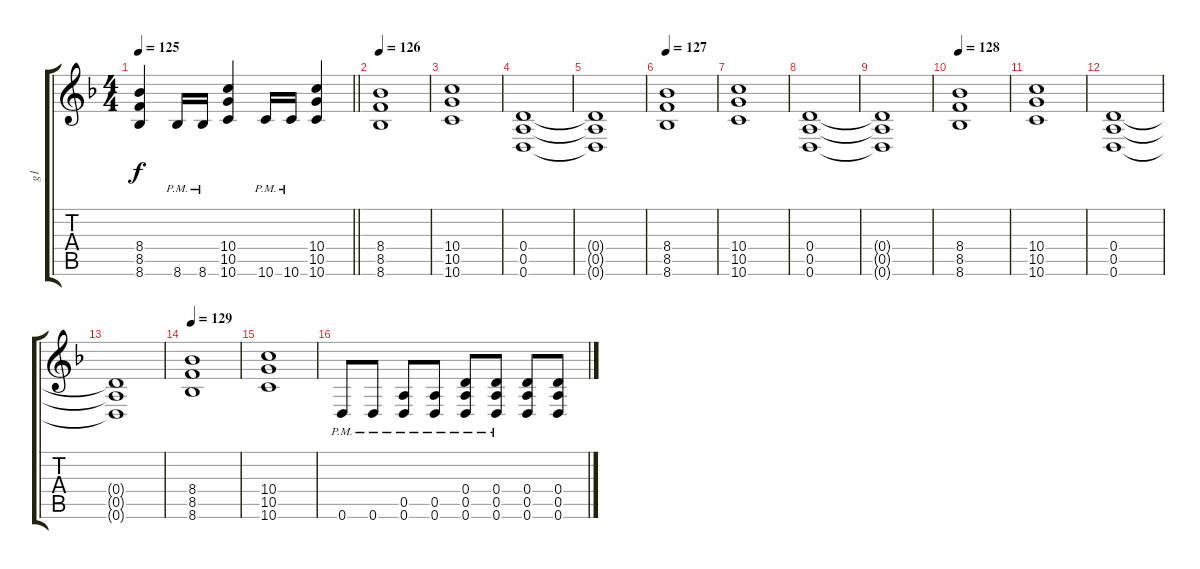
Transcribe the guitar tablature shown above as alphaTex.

\track ("g1" "g1") {instrument distortionguitar}
\staff {score tabs}
\tuning (E4 B3 G3 D3 A2 D2) {hide}
\ts (4 4)
\tempo 125
\clef g2
\barLineRight lightlight
\ks f
(8.4 8.5 8.6).4{dy f} 8.6{pm}.16 8.6{pm}.16 (10.4 10.5 10.6).4 10.6{pm}.16 10.6{pm}.16 (10.4 10.5 10.6).4 |
\section ("" "")
\tempo 126
(8.4 8.5 8.6).1 |
(10.4 10.5 10.6).1 |
(0.4 0.5 0.6).1 |
(0.4{t} 0.5{t} 0.6{t}).1 |
\tempo 127
(8.4 8.5 8.6).1 |
(10.4 10.5 10.6).1 |
(0.4 0.5 0.6).1 |
(0.4{t} 0.5{t} 0.6{t}).1 |
\tempo 128
(8.4 8.5 8.6).1 |
(10.4 10.5 10.6).1 |
(0.4 0.5 0.6).1 |
(0.4{t} 0.5{t} 0.6{t}).1 |
\tempo 129
(8.4 8.5 8.6).1 |
(10.4 10.5 10.6).1 |
0.6{pm}.8 0.6{pm}.8 (0.5{pm} 0.6{pm}).8 (0.5{pm} 0.6{pm}).8 (0.4{pm} 0.5{pm} 0.6{pm}).8 (0.4{pm} 0.5{pm} 0.6{pm}).8 (0.4 0.5 0.6).8 (0.4 0.5 0.6).8
